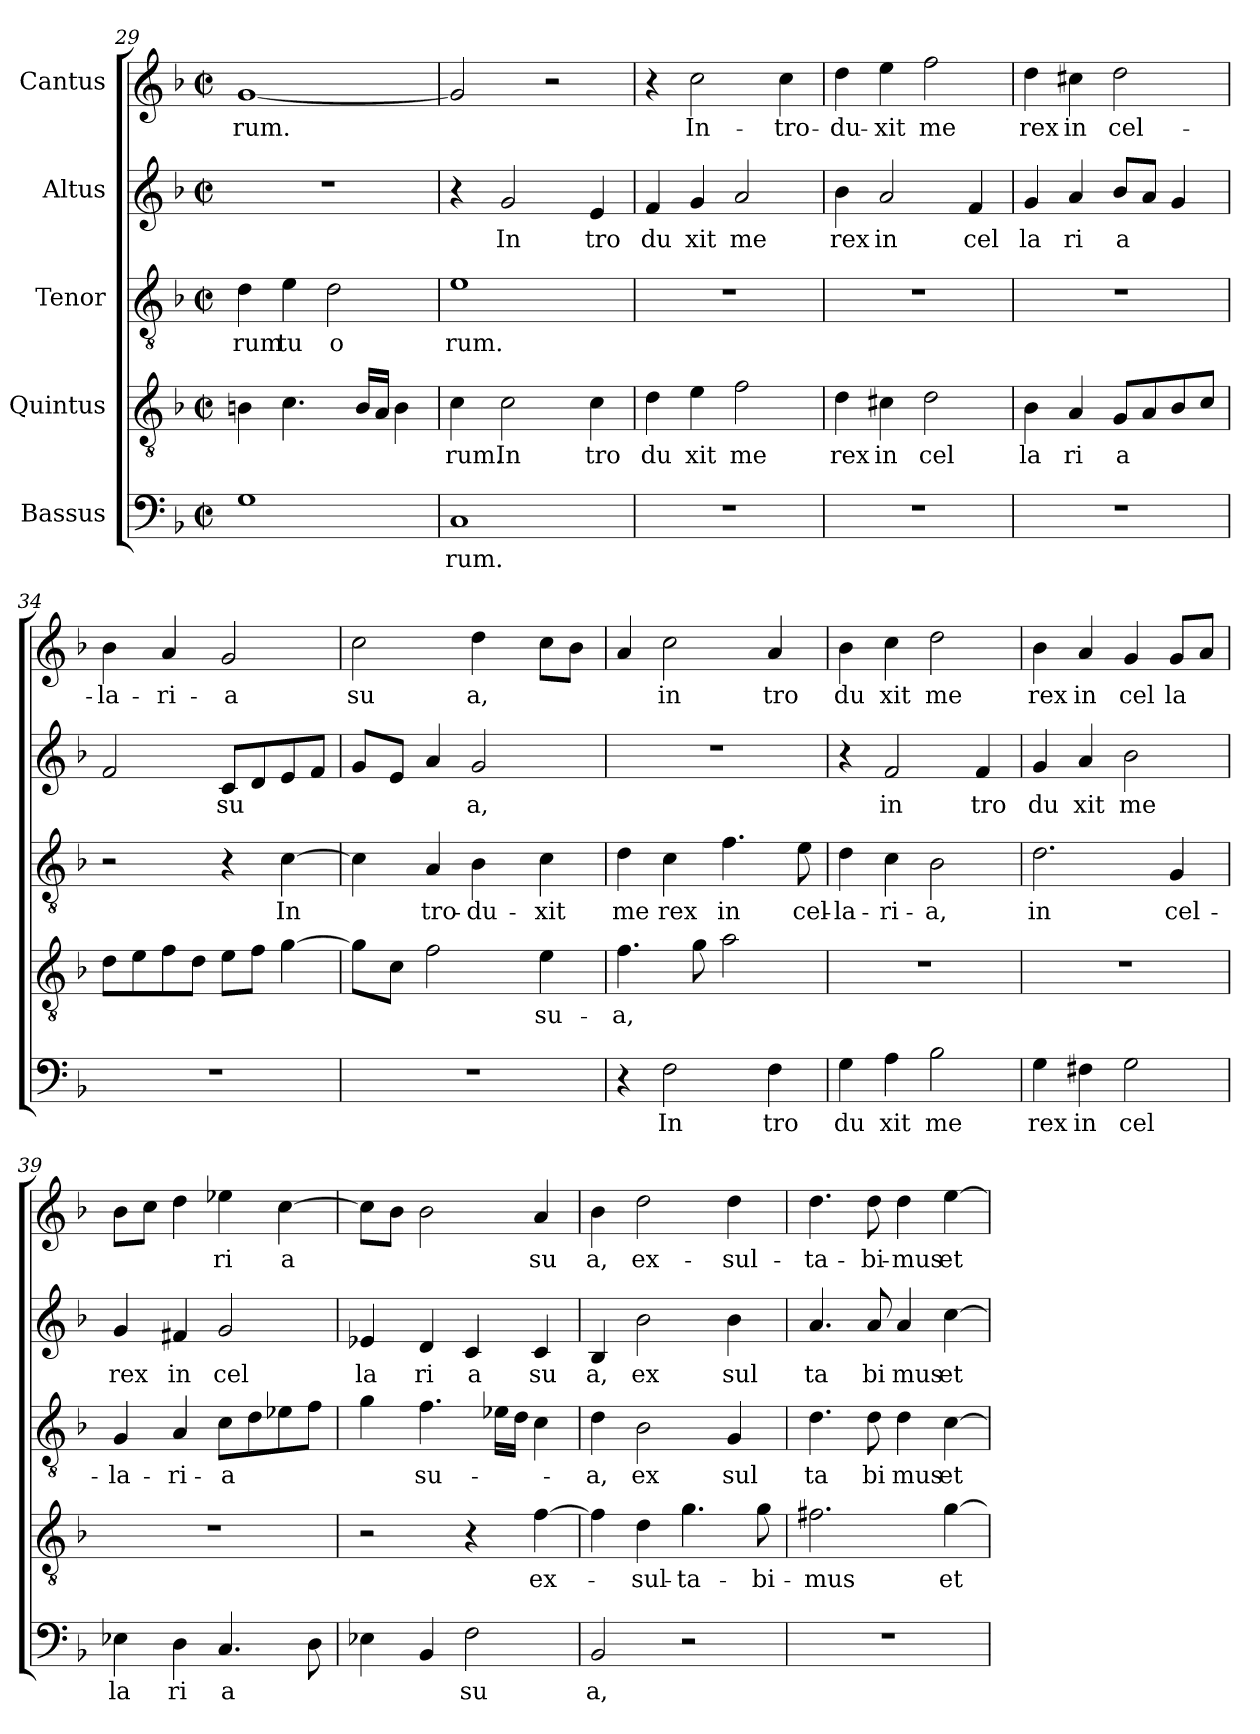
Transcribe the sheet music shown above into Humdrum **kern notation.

**kern	**text	**kern	**text	**kern	**text	**kern	**text	**kern	**text
*part5	*part5	*part4	*part4	*part3	*part3	*part2	*part2	*part1	*part1
*staff5	*staff5	*staff4	*staff4	*staff3	*staff3	*staff2	*staff2	*staff1	*staff1
*I"Bassus	*	*I"Quintus	*	*I"Tenor	*	*I"Altus	*	*I"Cantus	*
!!LO:LB:g=z
*clefF4	*	*clefGv2	*	*clefGv2	*	*clefG2	*	*clefG2	*
*k[b-]	*	*k[b-]	*	*k[b-]	*	*k[b-]	*	*k[b-]	*
*F:	*	*F:	*	*F:	*	*F:	*	*F:	*
*M2/2	*	*M2/2	*	*M2/2	*	*M2/2	*	*M2/2	*
*met(c|)	*	*met(c|)	*	*met(c|)	*	*met(c|)	*	*met(c|)	*
=29	=29	=29	=29	=29	=29	=29	=29	=29	=29
!	!	!	!	!	!LO:LY:b:cj	!	!	!	!LO:LY:b
*^	*	*	*	*	*	*	*	*	*
1G	4ryy	.	4Bn\	.	4d\	rum	1r	.	[<1g	rum.
!	!	!	!	!	!	!LO:LY:b:cj	!	!	!	!
.	2.ryy	.	4.c\	.	4e\	tu	.	.	.	.
!	!	!	!	!	!	!LO:LY:b:cj	!	!	!	!
.	.	.	.	.	2d\	o	.	.	.	.
.	.	.	16B/L	.	.	.	.	.	.	.
.	.	.	16A/J	.	.	.	.	.	.	.
.	.	.	4B\	.	.	.	.	.	.	.
=30	=30	=30	=30	=30	=30	=30	=30	=30	=30	=30
!	!	!LO:LY:b:cj	!	!LO:LY:b:cj	!	!LO:LY:b:cj	!	!	!	!
*v	*v	*	*	*	*	*	*	*	*	*
1C	rum.	4c\	rum.	1e	rum.	4r	.	2g/]	.
!	!	!	!LO:LY:b:cj	!	!	!	!LO:LY:b:cj	!	!
.	.	2c\	In	.	.	2g/	In	.	.
.	.	.	.	.	.	.	.	2r	.
!	!	!	!LO:LY:b:cj	!	!	!	!LO:LY:b:cj	!	!
.	.	4c\	tro	.	.	4e/	tro	.	.
=31	=31	=31	=31	=31	=31	=31	=31	=31	=31
!	!	!	!LO:LY:b:cj	!	!	!	!LO:LY:b:cj	!	!
1r	.	4d\	du	1r	.	4f/	du	4r	.
!	!	!	!LO:LY:b:cj	!	!	!	!LO:LY:b:cj	!	!LO:LY:b:cj
.	.	4e\	xit	.	.	4g/	xit	2cc\	In-
!	!	!	!LO:LY:b:cj	!	!	!	!LO:LY:b:cj	!	!
.	.	2f\	me	.	.	2a/	me	.	.
!	!	!	!	!	!	!	!	!	!LO:LY:b:cj
.	.	.	.	.	.	.	.	4cc\	-tro-
=32	=32	=32	=32	=32	=32	=32	=32	=32	=32
!	!	!	!LO:LY:b:cj	!	!	!	!LO:LY:b:cj	!	!LO:LY:b:cj
1r	.	4d\	rex	1r	.	4b-\	rex	4dd\	-du-
!	!	!	!LO:LY:b:cj	!	!	!	!LO:LY:b:cj	!	!LO:LY:b:cj
.	.	4c#X\	in	.	.	2a/	in	4ee\	-xit
!	!	!	!LO:LY:b:cj	!	!	!	!	!	!LO:LY:b:cj
.	.	2d\	cel	.	.	.	.	2ff\	me
!	!	!	!	!	!	!	!LO:LY:b:cj	!	!
.	.	.	.	.	.	4f/	cel	.	.
=33	=33	=33	=33	=33	=33	=33	=33	=33	=33
!	!	!	!LO:LY:b:cj	!	!	!	!LO:LY:b:cj	!	!LO:LY:b:cj
1r	.	4B-\	la	1r	.	4g/	la	4dd\	rex
!	!	!	!LO:LY:b:cj	!	!	!	!LO:LY:b:cj	!	!LO:LY:b:cj
.	.	4A/	ri	.	.	4a/	ri	4cc#\	in
!	!	!	!LO:LY:b:cj	!	!	!	!LO:LY:b:cj	!	!LO:LY:b:cj
.	.	8G/L	a	.	.	8b-/L	a	2dd\	cel-
.	.	8A/	.	.	.	8a/J	.	.	.
.	.	8B-/	.	.	.	4g/	.	.	.
.	.	8c/J	.	.	.	.	.	.	.
=34	=34	=34	=34	=34	=34	=34	=34	=34	=34
!	!	!	!	!	!	!	!	!	!LO:LY:b:cj
1r	.	8d\L	.	2r	.	2f/	.	4b-\	-la-
.	.	8e\	.	.	.	.	.	.	.
!	!	!	!	!	!	!	!	!	!LO:LY:b:cj
.	.	8f\	.	.	.	.	.	4a/	-ri-
.	.	8d\J	.	.	.	.	.	.	.
!	!	!	!	!	!	!	!LO:LY:b:cj	!	!LO:LY:b:cj
.	.	8e\L	.	4r	.	8c/L	su	2g/	-a
.	.	8f\J	.	.	.	8d/	.	.	.
!	!	!	!	!	!LO:LY:b:cj	!	!	!	!
.	.	[>4g\	.	[<4c\	In	8e/	.	.	.
.	.	.	.	.	.	8f/J	.	.	.
!!LO:PB:g=z
=35	=35	=35	=35	=35	=35	=35	=35	=35	=35
!	!	!	!	!	!	!	!	!	!LO:LY:b:cj
*	*	*^	*	*	*	*^	*	*	*
1r	.	8g\L]	32ryy	.	4c\]	.	8g/L	8ryy	.	2cc\	su
.	.	.	2ryy	.	.	.	.	.	.	.	.
.	.	8c\J	.	.	.	.	8e/J	64ryy	.	.	.
.	.	.	.	.	.	.	.	2ryy	.	.	.
!	!	!	!	!	!	!LO:LY:b:cj	!	!	!	!	!
.	.	2f\	.	.	4A/	tro-	4a/	.	.	.	.
!	!	!	!	!	!	!LO:LY:b:cj	!	!	!LO:LY:b:cj	!	!LO:LY:b:cj
.	.	.	.	.	4B-\	-du-	2g/	.	a,	4dd\	a,
.	.	.	4...ryy	.	.	.	.	.	.	.	.
.	.	.	.	.	.	.	.	4ryy	.	.	.
!	!	!	!	!LO:LY:b:cj	!	!LO:LY:b:cj	!	!	!	!	!
.	.	4e\	.	su-	4c\	-xit	.	.	.	8cc\L	.
.	.	.	.	.	.	.	.	.	.	8b-\J	.
.	.	.	.	.	.	.	.	16..ryy	.	.	.
=36	=36	=36	=36	=36	=36	=36	=36	=36	=36	=36	=36
!	!	!	!	!LO:LY:b:cj	!	!LO:LY:b:cj	!	!	!	!	!
*	*	*v	*v	*	*	*	*v	*v	*	*	*
4r	.	4.f\	-a,	4d\	me	1r	.	4a/	.
!	!LO:LY:b:cj	!	!	!	!LO:LY:b:cj	!	!	!	!LO:LY:b:cj
2F\	In	.	.	4c\	rex	.	.	2cc\	in
.	.	8g\	.	.	.	.	.	.	.
!	!	!	!	!	!LO:LY:b:cj	!	!	!	!
.	.	2a\	.	4.f\	in	.	.	.	.
!	!LO:LY:b:cj	!	!	!	!	!	!	!	!LO:LY:b:cj
4F\	tro	.	.	.	.	.	.	4a/	tro
!	!	!	!	!	!LO:LY:b:cj	!	!	!	!
.	.	.	.	8e\	cel-	.	.	.	.
=37	=37	=37	=37	=37	=37	=37	=37	=37	=37
!	!LO:LY:b:cj	!	!	!	!LO:LY:b:cj	!	!	!	!LO:LY:b:cj
4G\	du	1r	.	4d\	-la-	4r	.	4b-\	du
!	!LO:LY:b:cj	!	!	!	!LO:LY:b:cj	!	!LO:LY:b:cj	!	!LO:LY:b:cj
4A\	xit	.	.	4c\	-ri-	2f/	in	4cc\	xit
!	!LO:LY:b:cj	!	!	!	!LO:LY:b:cj	!	!	!	!LO:LY:b:cj
2B-\	me	.	.	2B-\	-a,	.	.	2dd\	me
!	!	!	!	!	!	!	!LO:LY:b:cj	!	!
.	.	.	.	.	.	4f/	tro	.	.
=38	=38	=38	=38	=38	=38	=38	=38	=38	=38
!	!LO:LY:b:cj	!	!	!	!LO:LY:b:cj	!	!LO:LY:b:cj	!	!LO:LY:b:cj
4G\	rex	1r	.	2.d\	in	4g/	du	4b-\	rex
!	!LO:LY:b:cj	!	!	!	!	!	!LO:LY:b:cj	!	!LO:LY:b:cj
4F#X\	in	.	.	.	.	4a/	xit	4a/	in
!	!LO:LY:b:cj	!	!	!	!	!	!LO:LY:b:cj	!	!LO:LY:b:cj
2G\	cel	.	.	.	.	2b-\	me	4g/	cel
!	!	!	!	!	!LO:LY:b:cj	!	!	!	!LO:LY:b:cj
.	.	.	.	4G/	cel-	.	.	8g/L	la
.	.	.	.	.	.	.	.	8a/J	.
=39	=39	=39	=39	=39	=39	=39	=39	=39	=39
!	!LO:LY:b:cj	!	!	!	!LO:LY:b:cj	!	!LO:LY:b:cj	!	!
4E-X\	la	1r	.	4G/	-la-	4g/	rex	8b-\L	.
.	.	.	.	.	.	.	.	8cc\J	.
!	!LO:LY:b:cj	!	!	!	!LO:LY:b:cj	!	!LO:LY:b:cj	!	!
4D\	ri	.	.	4A/	-ri-	4f#/	in	4dd\	.
!	!LO:LY:b:cj	!	!	!	!LO:LY:b:cj	!	!LO:LY:b:cj	!	!LO:LY:b:cj
4.C/	a	.	.	8c\L	-a	2g/	cel	4ee-X\	ri
.	.	.	.	8d\	.	.	.	.	.
!	!	!	!	!	!	!	!	!	!LO:LY:b:cj
.	.	.	.	8e-X\	.	.	.	[>4cc\	a
8D\	.	.	.	8f\J	.	.	.	.	.
=40	=40	=40	=40	=40	=40	=40	=40	=40	=40
!	!	!	!	!	!	!	!LO:LY:b:cj	!	!
4E-X\	.	2r	.	4g\	.	4e-X/	la	8cc\L]	.
.	.	.	.	.	.	.	.	8b-\J	.
!	!	!	!	!	!LO:LY:b:cj	!	!LO:LY:b:cj	!	!
4BB-/	.	.	.	4.f\	su-	4d/	ri	2b-\	.
!	!LO:LY:b:cj	!	!	!	!	!	!LO:LY:b:cj	!	!
2F\	su	4r	.	.	.	4c/	a	.	.
.	.	.	.	16e-\L	.	.	.	.	.
.	.	.	.	16d\J	.	.	.	.	.
!	!	!	!LO:LY:b:cj	!	!	!	!LO:LY:b:cj	!	!LO:LY:b:cj
.	.	[>4f\	ex-	4c\	.	4c/	su	4a/	su
!!LO:LB:g=z
=41	=41	=41	=41	=41	=41	=41	=41	=41	=41
!	!LO:LY:b:cj	!	!	!	!LO:LY:b:cj	!	!LO:LY:b:cj	!	!LO:LY:b:cj
2BB-/	a,	4f\]	.	4d\	-a,	4B-/	a,	4b-\	a,
!	!	!	!LO:LY:b:cj	!	!LO:LY:b:cj	!	!LO:LY:b:cj	!	!LO:LY:b:cj
.	.	4d\	-sul-	2B-\	ex	2b-\	ex	2dd\	ex-
!	!	!	!LO:LY:b:cj	!	!	!	!	!	!
2r	.	4.g\	-ta-	.	.	.	.	.	.
!	!	!	!	!	!LO:LY:b:cj	!	!LO:LY:b:cj	!	!LO:LY:b:cj
.	.	.	.	4G/	sul	4b-\	sul	4dd\	-sul-
!	!	!	!LO:LY:b:cj	!	!	!	!	!	!
.	.	8g\	-bi-	.	.	.	.	.	.
=42	=42	=42	=42	=42	=42	=42	=42	=42	=42
!	!	!	!LO:LY:b:cj	!	!LO:LY:b:cj	!	!LO:LY:b:cj	!	!LO:LY:b:cj
1r	.	2.f#X\	-mus	4.d\	ta	4.a/	ta	4.dd\	-ta-
!	!	!	!	!	!LO:LY:b:cj	!	!LO:LY:b:cj	!	!LO:LY:b:cj
.	.	.	.	8d\	bi	8a/	bi	8dd\	-bi-
!	!	!	!	!	!LO:LY:b:cj	!	!LO:LY:b:cj	!	!LO:LY:b:cj
.	.	.	.	4d\	mus	4a/	mus	4dd\	-mus
!	!	!	!LO:LY:b:cj	!	!LO:LY:b:cj	!	!LO:LY:b:cj	!	!LO:LY:b:cj
.	.	[>4g\	et	[>4c\	et	[>4cc\	et	[>4ee\	et
=	=	=	=	=	=	=	=	=	=
*-	*-	*-	*-	*-	*-	*-	*-	*-	*-
